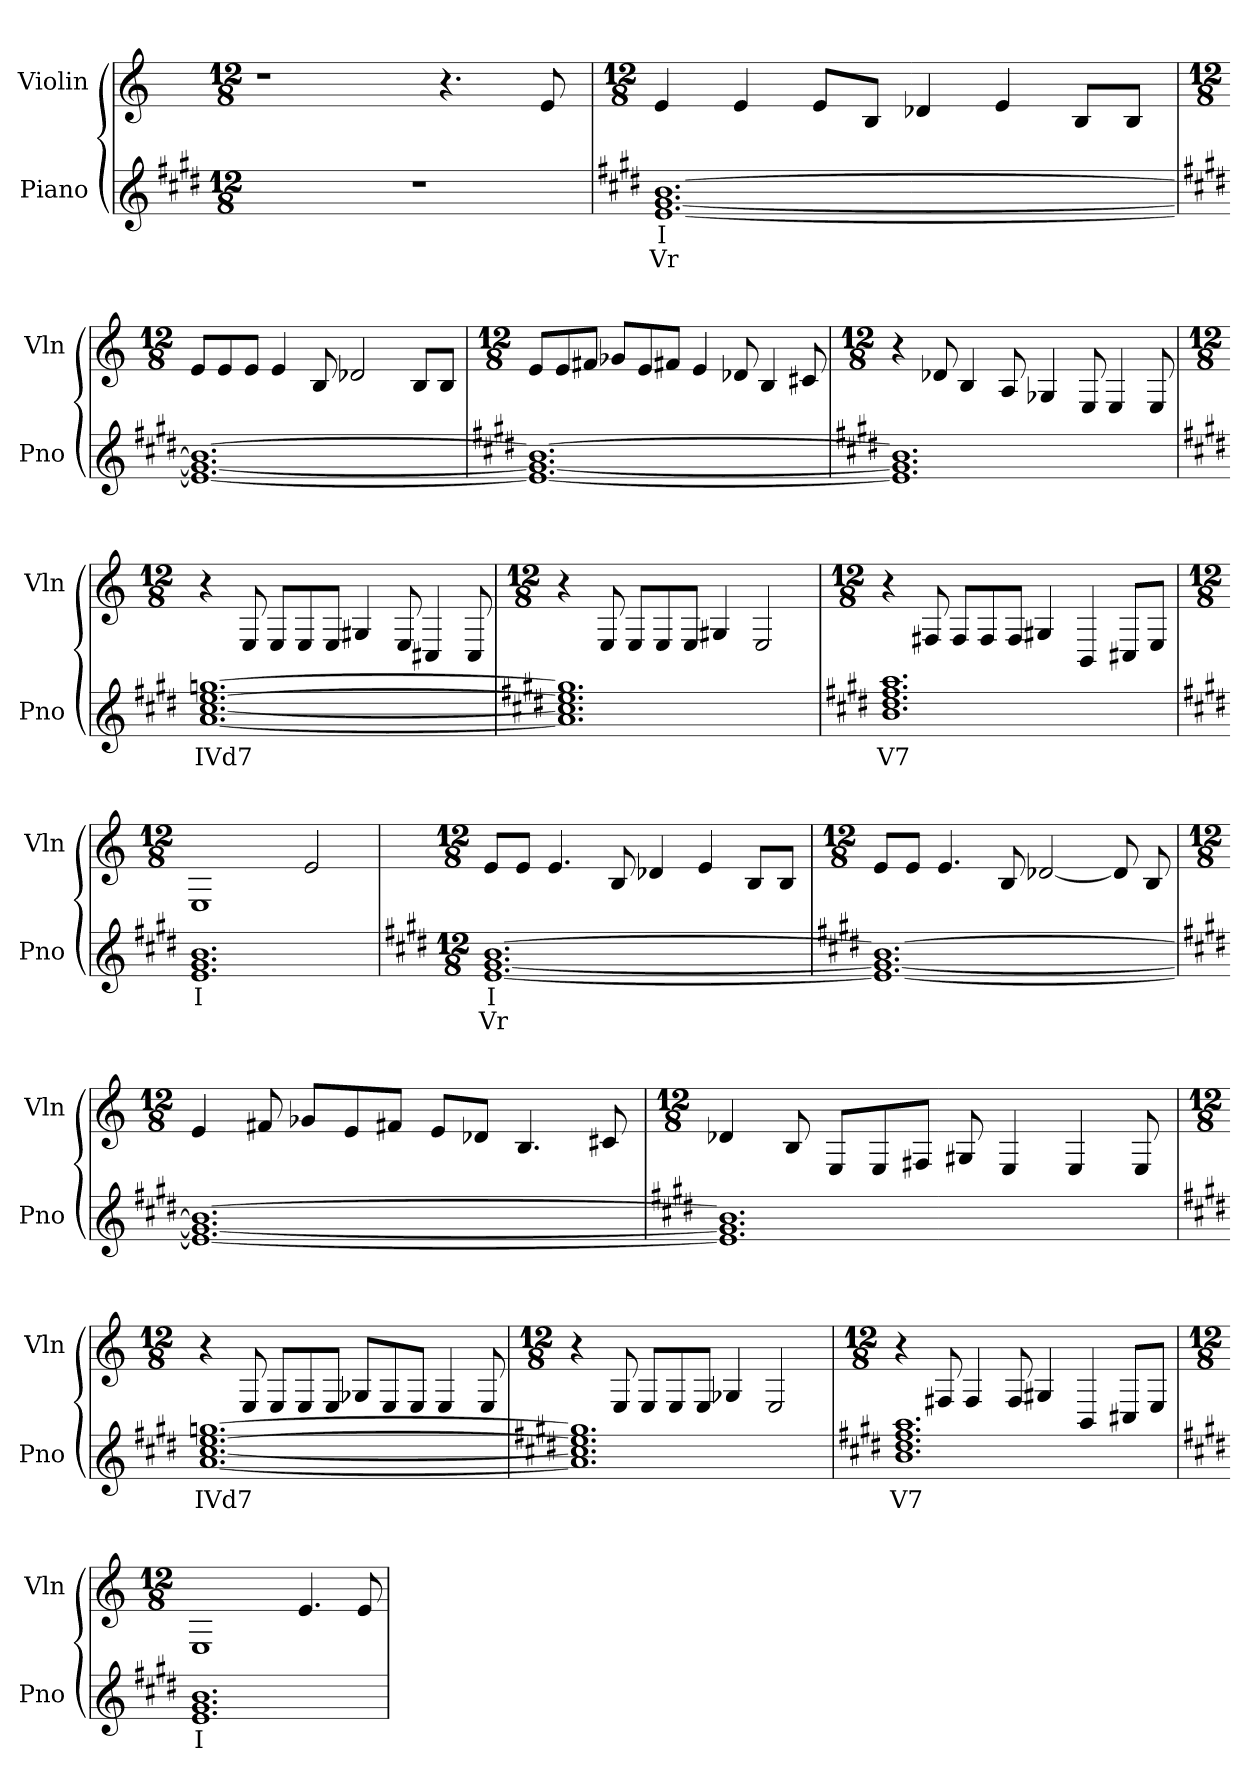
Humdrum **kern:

**kern	**text	**text	**kern
*part2	*part2	*part2	*part1
*staff2	*staff2	*staff2	*staff1
*I"Piano	*	*	*I"Violin
*I'Pno	*	*	*I'Vln
*k[f#c#g#d#]	*	*	*
*E:	*	*	*
*M12/8	*	*	*M12/8
=	=	=	=
1.r	.	.	1r
.	.	.	4.r
.	.	.	8e
=	=	=	=
*k[f#c#g#d#]	*	*	*
*E:	*	*	*
*	*	*	*M12/8
[1.e [1.g# [1.b	I	Vr	4e
.	.	.	4e
.	.	.	8eL
.	.	.	8BJ
.	.	.	4d-X
.	.	.	4e
.	.	.	8BL
.	.	.	8BJ
=	=	=	=
*k[f#c#g#d#]	*	*	*
*E:	*	*	*
*	*	*	*M12/8
1.e_ 1.g#_ 1.b_	.	.	8eL
.	.	.	8e
.	.	.	8eJ
.	.	.	4e
.	.	.	8B
.	.	.	2d-X
.	.	.	8BL
.	.	.	8BJ
=	=	=	=
*k[f#c#g#d#]	*	*	*
*E:	*	*	*
*	*	*	*M12/8
1.e_ 1.g#_ 1.b_	.	.	8eL
.	.	.	8e
.	.	.	8f#XJ
.	.	.	8g-XL
.	.	.	8e
.	.	.	8f#XJ
.	.	.	4e
.	.	.	8d-X
.	.	.	4B
.	.	.	8c#X
=	=	=	=
*k[f#c#g#d#]	*	*	*
*E:	*	*	*
*	*	*	*M12/8
1.e] 1.g#] 1.b]	.	.	4r
.	.	.	8d-X
.	.	.	4B
.	.	.	8A
.	.	.	4G-X
.	.	.	8E
.	.	.	4E
.	.	.	8E
=	=	=	=
*k[f#c#g#d#]	*	*	*
*E:	*	*	*
*	*	*	*M12/8
[1.a [1.cc# [1.ee [1.ggn	IVd7	.	4r
.	.	.	8E
.	.	.	8EL
.	.	.	8E
.	.	.	8EJ
.	.	.	4G#X
.	.	.	8E
.	.	.	4C#X
.	.	.	8C#
=	=	=	=
*k[f#c#g#d#]	*	*	*
*E:	*	*	*
*	*	*	*M12/8
1.a] 1.cc#] 1.ee] 1.ggn]	.	.	4r
.	.	.	8E
.	.	.	8EL
.	.	.	8E
.	.	.	8EJ
.	.	.	4G#X
.	.	.	2E
=	=	=	=
*k[f#c#g#d#]	*	*	*
*E:	*	*	*
*	*	*	*M12/8
1.b 1.dd# 1.ff# 1.aa	V7	.	4r
.	.	.	8F#X
.	.	.	8F#L
.	.	.	8F#
.	.	.	8F#J
.	.	.	4G#X
.	.	.	4BB
.	.	.	8C#XL
.	.	.	8EJ
=	=	=	=
*k[f#c#g#d#]	*	*	*
*E:	*	*	*
*	*	*	*M12/8
1.e 1.g# 1.b	I	.	1E
.	.	.	2e
=	=	=	=
*k[f#c#g#d#]	*	*	*
*E:	*	*	*
*M12/8	*	*	*M12/8
[1.e [1.g# [1.b	I	Vr	8eL
.	.	.	8eJ
.	.	.	4.e
.	.	.	8B
.	.	.	4d-X
.	.	.	4e
.	.	.	8BL
.	.	.	8BJ
=	=	=	=
*k[f#c#g#d#]	*	*	*
*E:	*	*	*
*	*	*	*M12/8
1.e_ 1.g#_ 1.b_	.	.	8eL
.	.	.	8eJ
.	.	.	4.e
.	.	.	8B
.	.	.	[2d-X
.	.	.	8d-]
.	.	.	8B
=	=	=	=
*k[f#c#g#d#]	*	*	*
*E:	*	*	*
*	*	*	*M12/8
1.e_ 1.g#_ 1.b_	.	.	4e
.	.	.	8f#X
.	.	.	8g-XL
.	.	.	8e
.	.	.	8f#XJ
.	.	.	8eL
.	.	.	8d-XJ
.	.	.	4.B
.	.	.	8c#X
=	=	=	=
*k[f#c#g#d#]	*	*	*
*E:	*	*	*
*	*	*	*M12/8
1.e] 1.g#] 1.b]	.	.	4d-X
.	.	.	8B
.	.	.	8EL
.	.	.	8E
.	.	.	8F#XJ
.	.	.	8G#X
.	.	.	4E
.	.	.	4E
.	.	.	8E
=	=	=	=
*k[f#c#g#d#]	*	*	*
*E:	*	*	*
*	*	*	*M12/8
[1.a [1.cc# [1.ee [1.ggn	IVd7	.	4r
.	.	.	8E
.	.	.	8EL
.	.	.	8E
.	.	.	8EJ
.	.	.	8G-XL
.	.	.	8E
.	.	.	8EJ
.	.	.	4E
.	.	.	8E
=	=	=	=
*k[f#c#g#d#]	*	*	*
*E:	*	*	*
*	*	*	*M12/8
1.a] 1.cc#] 1.ee] 1.ggn]	.	.	4r
.	.	.	8E
.	.	.	8EL
.	.	.	8E
.	.	.	8EJ
.	.	.	4G-X
.	.	.	2E
=	=	=	=
*k[f#c#g#d#]	*	*	*
*E:	*	*	*
*	*	*	*M12/8
1.b 1.dd# 1.ff# 1.aa	V7	.	4r
.	.	.	8F#X
.	.	.	4F#
.	.	.	8F#
.	.	.	4G#X
.	.	.	4BB
.	.	.	8C#XL
.	.	.	8EJ
=	=	=	=
*k[f#c#g#d#]	*	*	*
*E:	*	*	*
*	*	*	*M12/8
1.e 1.g# 1.b	I	.	1E
.	.	.	4.e
.	.	.	8e
=	=	=	=
*-	*-	*-	*-
